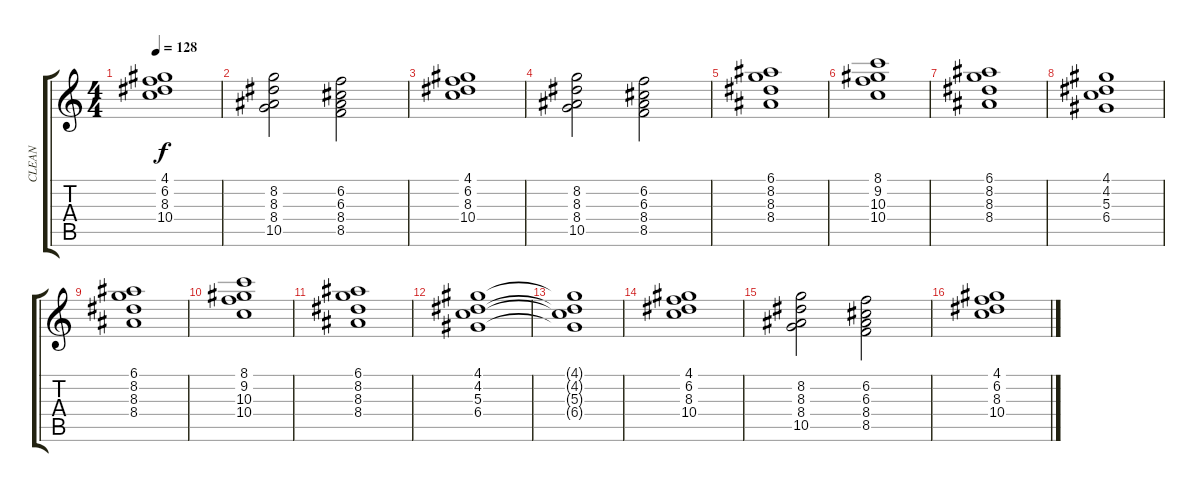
\track ("CLEAN" "CLEAN") {instrument electricguitarclean}
\staff {score tabs}
\tuning (E4 B3 G3 D3 A2 E2) {hide}
\ts (4 4)
\tempo 128
\clef g2
\ks c
(4.1 6.2 8.3 10.4).1{dy f} |
(8.2 8.3 8.4 10.5).2 (6.2 6.3 8.4 8.5).2 |
(4.1 6.2 8.3 10.4).1 |
(8.2 8.3 8.4 10.5).2 (6.2 6.3 8.4 8.5).2 |
(6.1 8.2 8.3 8.4).1{volume 11} |
(8.1 9.2 10.3 10.4).1 |
(6.1 8.2 8.3 8.4).1 |
(4.1 4.2 5.3 6.4).1 |
(6.1 8.2 8.3 8.4).1 |
(8.1 9.2 10.3 10.4).1 |
(6.1 8.2 8.3 8.4).1 |
(4.1 4.2 5.3 6.4).1 |
(4.1{t} 4.2{t} 5.3{t} 6.4{t}).1 |
(4.1 6.2 8.3 10.4).1{volume 9} |
(8.2 8.3 8.4 10.5).2 (6.2 6.3 8.4 8.5).2 |
(4.1 6.2 8.3 10.4).1
